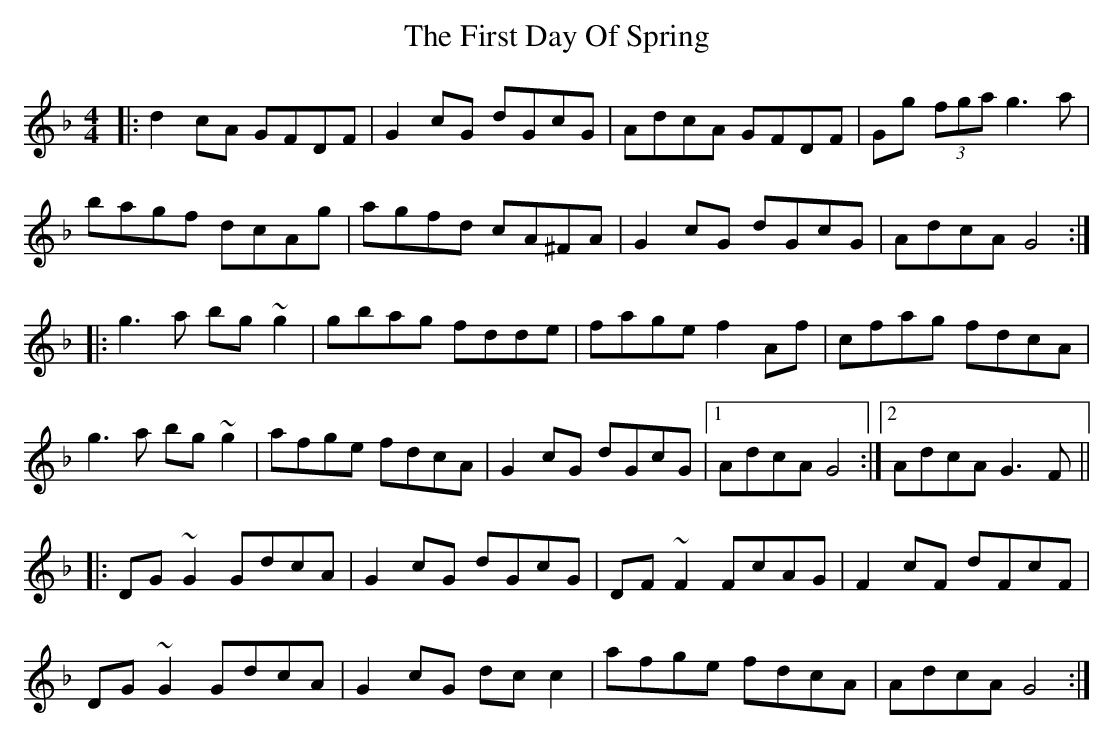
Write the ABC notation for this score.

X:1
T: The First Day Of Spring
M: 4/4
L: 1/8
K: Gdor
|:d2cA GFDF|G2cG dGcG|AdcA GFDF|Gg (3fga g3a|
bagf dcAg|agfd cA^FA|G2cG dGcG|AdcA G4:|
|:g3a bg~g2|gbag fdde|fage f2Af|cfag fdcA|
g3a bg~g2|afge fdcA|G2cG dGcG|1 AdcA G4:|2 AdcA G3F||
|:DG~G2 GdcA|G2cG dGcG|DF~F2 FcAG|F2cF dFcF|
DG~G2 GdcA|G2cG dcc2|afge fdcA|AdcA G4:|
